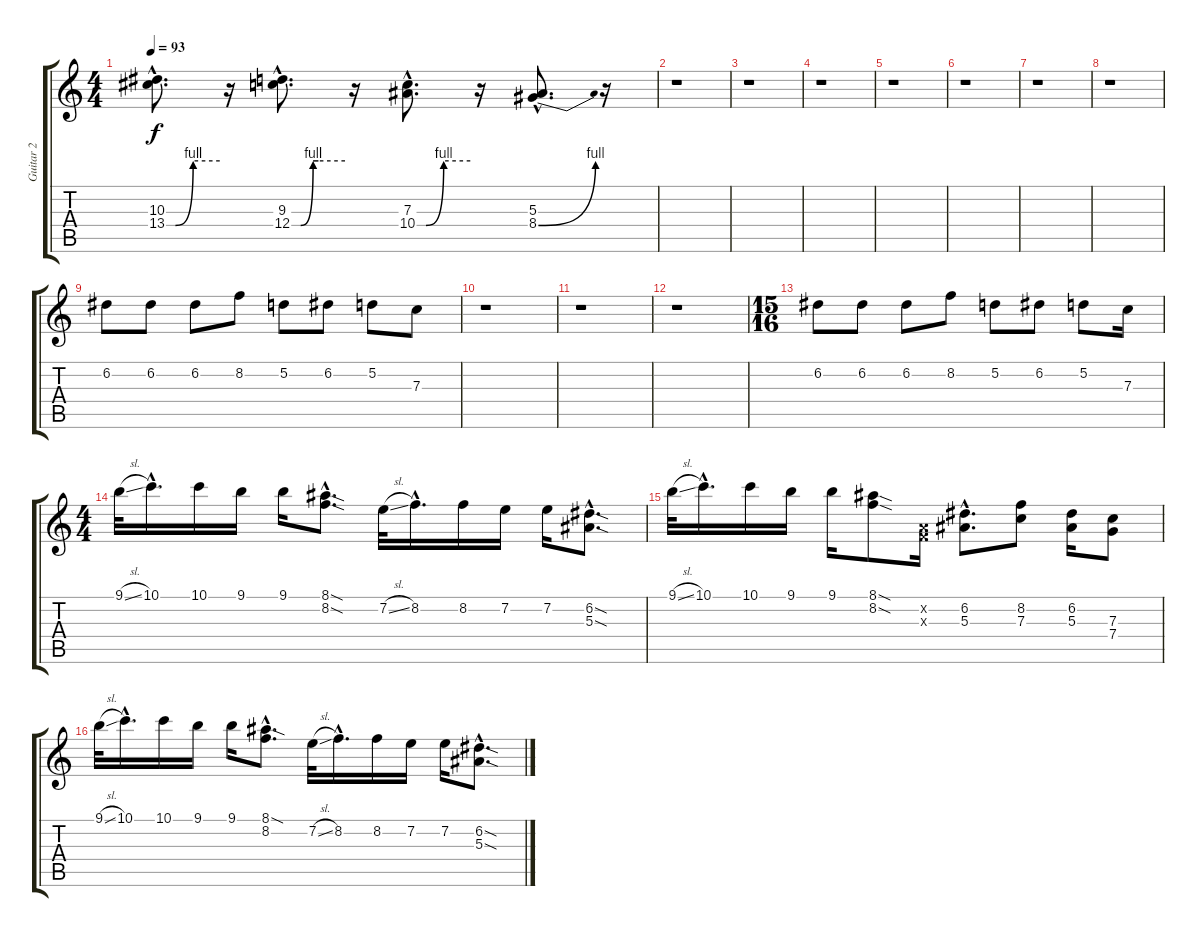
\track ("Guitar 2" "Guitar 2") {instrument distortionguitar}
\staff {score tabs}
\tuning (D4 A3 F3 C3 G2 C2) {hide}
\ts (4 4)
\tempo 93
\clef g2
\ks c
(10.3{hac} 13.4{be (custom 0 0 5 0 10 0 30 4 60 4) hac}).8{d dy f volume 11} r.16 (9.3{hac} 12.4{be (custom 0 0 10 0 24 4 30 4 60 4) hac}).8{d} r.16 (7.3{hac} 10.4{be (custom 0 0 10 0 30 4 60 4) hac}).8{d} r.16 (5.3{hac} 8.4{be (bend 0 0 60 4) hac}).8{d} r.16 |
r.1 |
r.1 |
r.1 |
r.1 |
r.1 |
r.1 |
r.1 |
6.2.8{volume 11} 6.2.8 6.2.8 8.2.8 5.2.8 6.2.8 5.2.8 7.3.8 |
r.1 |
r.1 |
r.1 |
\ts (15 16)
6.2.8{volume 11} 6.2.8 6.2.8 8.2.8 5.2.8 6.2.8 5.2.8 7.3.16 |
\ts (4 4)
9.1{sl}.32 10.1{hac}.16{d} 10.1.16 9.1.16 9.1.16 (8.1{sod hac} 8.2{sod hac}).8{d} 7.2{sl}.32 8.2{hac}.16{d} 8.2.16 7.2.16 7.2.16 (6.2{sod hac} 5.3{sod hac}).8{d} |
9.1{sl}.32 10.1{hac}.16{d} 10.1.16 9.1.16 9.1.16 (8.1{sod} 8.2{sod}).8 (0.2{x} 0.3{x}).16 (6.2{hac} 5.3{hac}).8{d} (8.2 7.3).8 (6.2 5.3).16 (7.3 7.4).8 |
9.1{sl}.32 10.1{hac}.16{d} 10.1.16 9.1.16 9.1.16 (8.1{sod hac} 8.2{hac}).8{d} 7.2{sl}.32 8.2{hac}.16{d} 8.2.16 7.2.16 7.2.16 (6.2{sod hac} 5.3{sod hac}).8{d}
